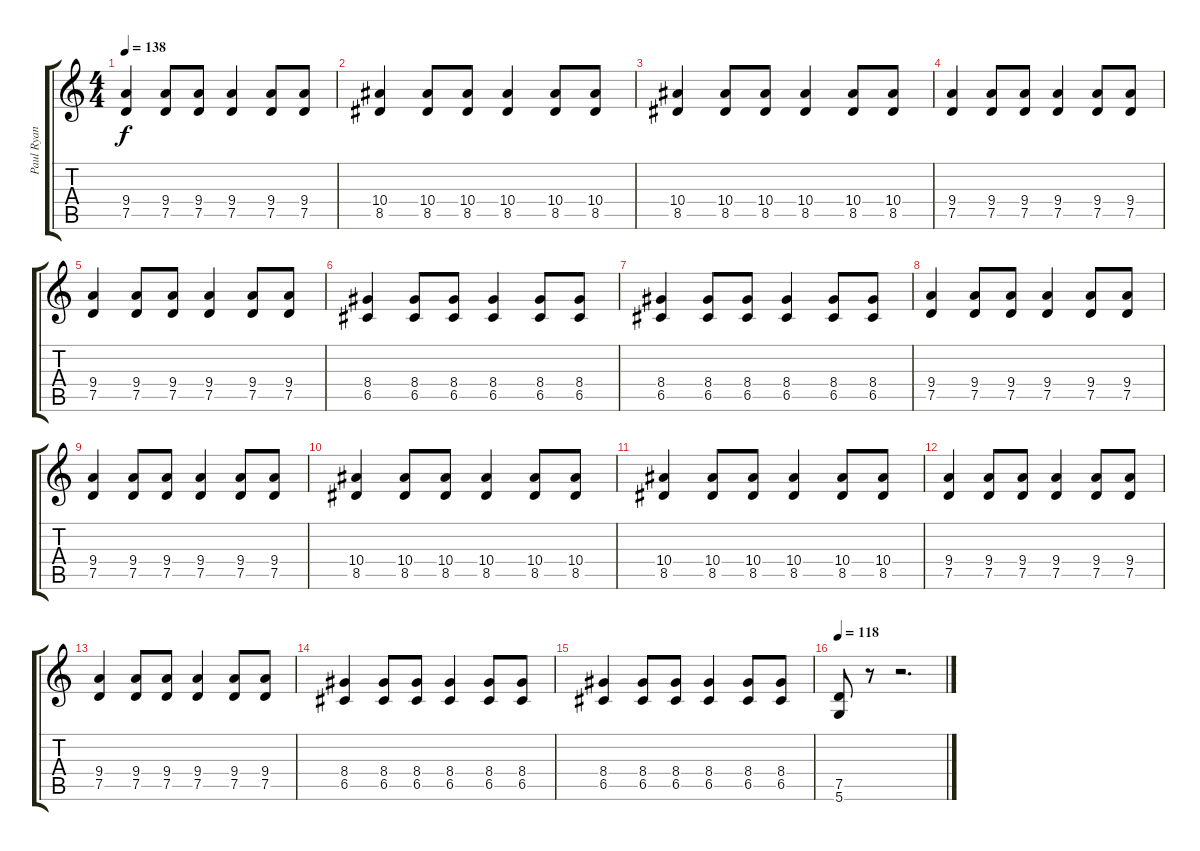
\track ("Paul Ryan (Guitar)" "Paul Ryan ") {instrument distortionguitar}
\staff {score tabs}
\tuning (D4 A3 F3 C3 G2 D2) {hide}
\ts (4 4)
\tempo 138
\clef g2
\ks c
(9.4 7.5).4{dy f} (9.4 7.5).8 (9.4 7.5).8 (9.4 7.5).4 (9.4 7.5).8 (9.4 7.5).8 |
(10.4 8.5).4 (10.4 8.5).8 (10.4 8.5).8 (10.4 8.5).4 (10.4 8.5).8 (10.4 8.5).8 |
(10.4 8.5).4 (10.4 8.5).8 (10.4 8.5).8 (10.4 8.5).4 (10.4 8.5).8 (10.4 8.5).8 |
(9.4 7.5).4 (9.4 7.5).8 (9.4 7.5).8 (9.4 7.5).4 (9.4 7.5).8 (9.4 7.5).8 |
(9.4 7.5).4 (9.4 7.5).8 (9.4 7.5).8 (9.4 7.5).4 (9.4 7.5).8 (9.4 7.5).8 |
(8.4 6.5).4 (8.4 6.5).8 (8.4 6.5).8 (8.4 6.5).4 (8.4 6.5).8 (8.4 6.5).8 |
(8.4 6.5).4 (8.4 6.5).8 (8.4 6.5).8 (8.4 6.5).4 (8.4 6.5).8 (8.4 6.5).8 |
(9.4 7.5).4 (9.4 7.5).8 (9.4 7.5).8 (9.4 7.5).4 (9.4 7.5).8 (9.4 7.5).8 |
(9.4 7.5).4 (9.4 7.5).8 (9.4 7.5).8 (9.4 7.5).4 (9.4 7.5).8 (9.4 7.5).8 |
(10.4 8.5).4 (10.4 8.5).8 (10.4 8.5).8 (10.4 8.5).4 (10.4 8.5).8 (10.4 8.5).8 |
(10.4 8.5).4 (10.4 8.5).8 (10.4 8.5).8 (10.4 8.5).4 (10.4 8.5).8 (10.4 8.5).8 |
(9.4 7.5).4 (9.4 7.5).8 (9.4 7.5).8 (9.4 7.5).4 (9.4 7.5).8 (9.4 7.5).8 |
(9.4 7.5).4 (9.4 7.5).8 (9.4 7.5).8 (9.4 7.5).4 (9.4 7.5).8 (9.4 7.5).8 |
(8.4 6.5).4 (8.4 6.5).8 (8.4 6.5).8 (8.4 6.5).4 (8.4 6.5).8 (8.4 6.5).8 |
(8.4 6.5).4 (8.4 6.5).8 (8.4 6.5).8 (8.4 6.5).4 (8.4 6.5).8 (8.4 6.5).8 |
\tempo 118
(7.5 5.6).8 r.8 r.2{d}
